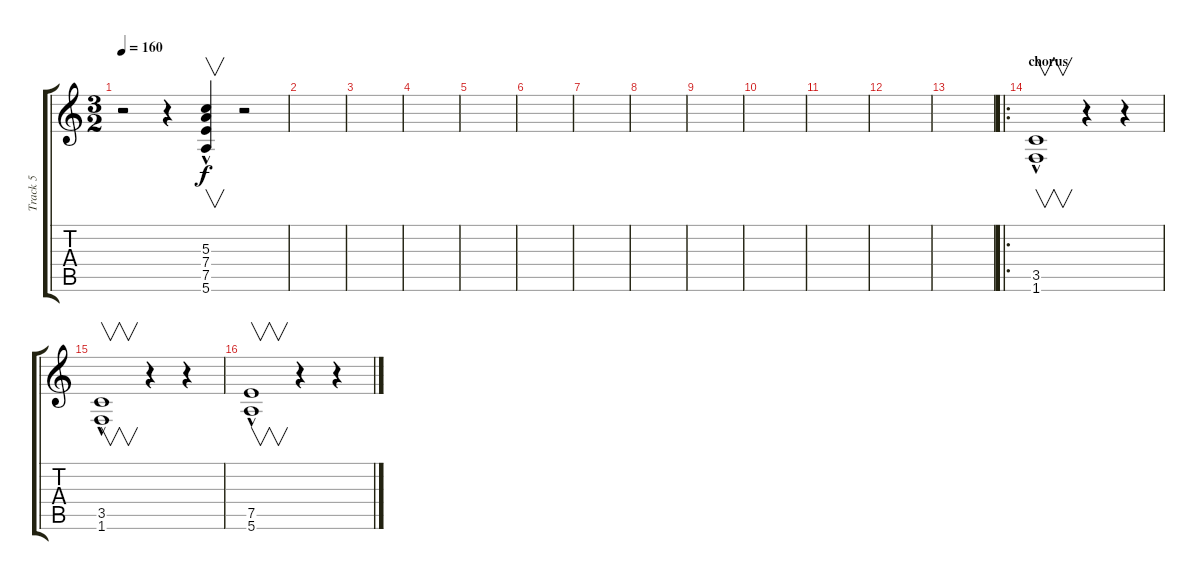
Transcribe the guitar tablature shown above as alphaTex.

\track ("Track 5" "Track 5") {instrument electricguitarmuted}
\staff {score tabs}
\tuning (E4 B3 G3 D3 A2 E2) {hide}
\ts (3 2)
\tempo 160
\clef g2
\ks c
r.2{dy f} r.4 (5.3{hac} 7.4{hac} 7.5{hac} 5.6{hac}).4{v} r.2 |
|
|
|
|
|
|
|
|
|
|
|
|
\ro
\section ("" "chorus")
(3.5{hac} 1.6{hac}).1{v} r.4 r.4 |
(3.5{hac} 1.6{hac}).1{v} r.4 r.4 |
(7.5{hac} 5.6).1{v} r.4 r.4
